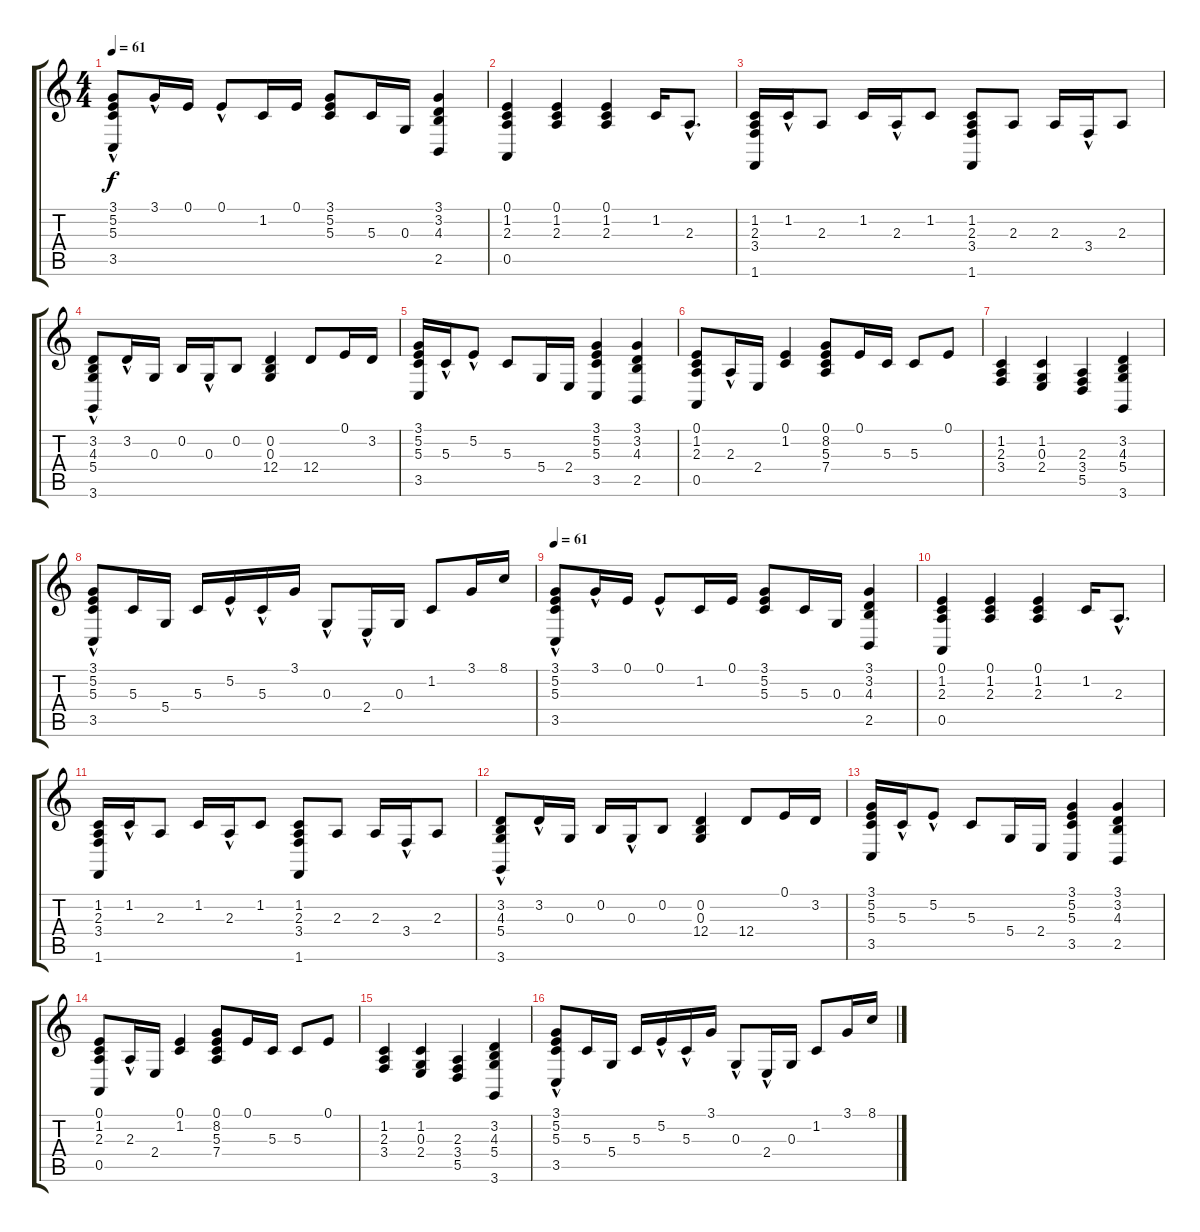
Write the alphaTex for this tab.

\track "" {instrument acousticgrandpiano}
\staff {score tabs}
\tuning (E4 B3 G3 D3 A2 E2) {hide}
\ts (4 4)
\tempo 61
\clef g2
\ks c
(3.1 5.2{hac} 5.3{hac} 3.5{hac}).8{dy f instrument acousticgrandpiano} 3.1{hac}.16 0.1.16 0.1{hac}.8 1.2.16 0.1.16 (3.1 5.2 5.3).8 5.3.16 0.3.16 (3.1 3.2 4.3 2.5).4 |
(0.1 1.2 2.3 0.5).4 (0.1 1.2 2.3).4 (0.1 1.2 2.3).4 1.2.16 2.3{hac}.8{d} |
(1.2 2.3 3.4 1.6).16 1.2{hac}.16 2.3.8 1.2.16 2.3{hac}.16 1.2.8 (1.2 2.3 3.4 1.6).8 2.3.8 2.3.16 3.4{hac}.16 2.3.8 |
(3.2 4.3 5.4{hac} 3.6).8 3.2{hac}.16 0.3.16 0.2.16 0.3{hac}.16 0.2.8 (0.2 0.3 12.4).4 12.4.8 0.1.16 3.2.16 |
(3.1 5.2 5.3 3.5).16 5.3{hac}.16 5.2{hac}.8 5.3.8 5.4.16 2.4.16 (3.1 5.2 5.3 3.5).4 (3.1 3.2 4.3 2.5).4 |
(0.1 1.2 2.3 0.5).8 2.3{hac}.16 2.4.16 (0.1 1.2).4 (0.1 8.2 5.3 7.4).8 0.1.16 5.3.16 5.3.8 0.1.8 |
(1.2 2.3 3.4).4 (1.2 0.3 2.4).4 (2.3 3.4 5.5).4 (3.2 4.3 5.4 3.6).4 |
(3.1{hac} 5.2 5.3 3.5).8 5.3.16 5.4.16 5.3.16 5.2{hac}.16 5.3{hac}.16 3.1.16 0.3{hac}.8 2.4{hac}.16 0.3.16 1.2.8 3.1.16 8.1.16 |
\tempo 61
(3.1 5.2{hac} 5.3{hac} 3.5{hac}).8 3.1{hac}.16 0.1.16 0.1{hac}.8 1.2.16 0.1.16 (3.1 5.2 5.3).8 5.3.16 0.3.16 (3.1 3.2 4.3 2.5).4 |
(0.1 1.2 2.3 0.5).4 (0.1 1.2 2.3).4 (0.1 1.2 2.3).4 1.2.16 2.3{hac}.8{d} |
(1.2 2.3 3.4 1.6).16 1.2{hac}.16 2.3.8 1.2.16 2.3{hac}.16 1.2.8 (1.2 2.3 3.4 1.6).8 2.3.8 2.3.16 3.4{hac}.16 2.3.8 |
(3.2 4.3 5.4{hac} 3.6).8 3.2{hac}.16 0.3.16 0.2.16 0.3{hac}.16 0.2.8 (0.2 0.3 12.4).4 12.4.8 0.1.16 3.2.16 |
(3.1 5.2 5.3 3.5).16 5.3{hac}.16 5.2{hac}.8 5.3.8 5.4.16 2.4.16 (3.1 5.2 5.3 3.5).4 (3.1 3.2 4.3 2.5).4 |
(0.1 1.2 2.3 0.5).8 2.3{hac}.16 2.4.16 (0.1 1.2).4 (0.1 8.2 5.3 7.4).8 0.1.16 5.3.16 5.3.8 0.1.8 |
(1.2 2.3 3.4).4 (1.2 0.3 2.4).4 (2.3 3.4 5.5).4 (3.2 4.3 5.4 3.6).4 |
(3.1{hac} 5.2 5.3 3.5).8 5.3.16 5.4.16 5.3.16 5.2{hac}.16 5.3{hac}.16 3.1.16 0.3{hac}.8 2.4{hac}.16 0.3.16 1.2.8 3.1.16 8.1.16
